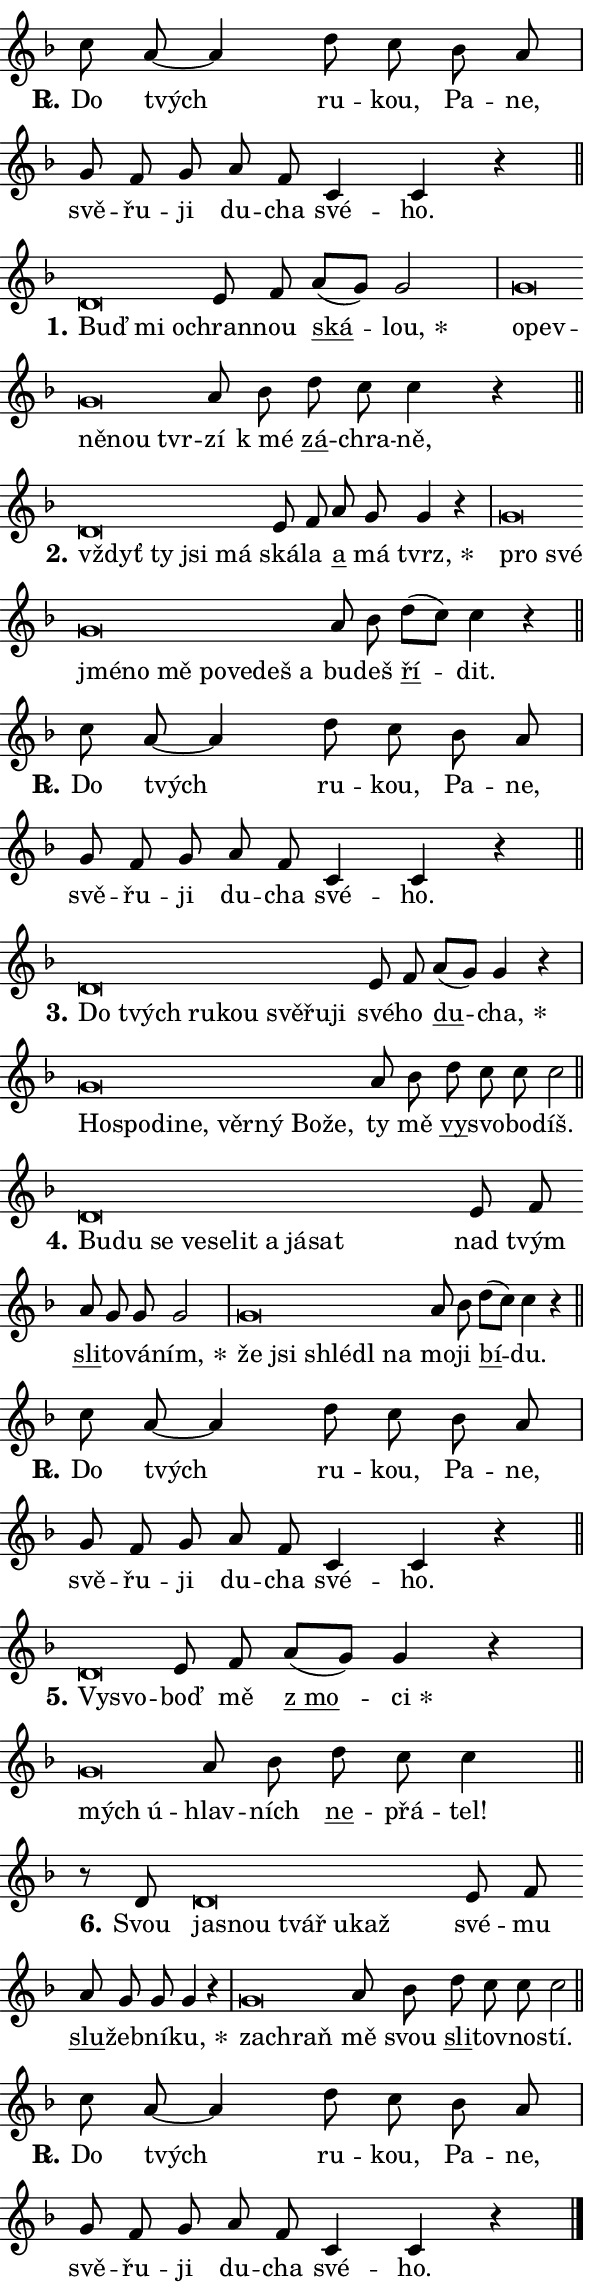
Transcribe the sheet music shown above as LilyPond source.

\version "2.24.0"
\header { tagline = "" }
\paper {
  indent = 0\cm
  top-margin = 0\cm
  right-margin = 0.13\cm % to fit lyric hyphens
  bottom-margin = 0\cm
  left-margin = 0\cm
  paper-width = 10\cm
  page-breaking = #ly:one-page-breaking
  system-system-spacing.basic-distance = #11
  score-system-spacing.basic-distance = #11
  ragged-last = ##f
}


%% Author: Thomas Morley
%% https://lists.gnu.org/archive/html/lilypond-user/2020-05/msg00002.html
#(define (line-position grob)
"Returns position of @var[grob} in current system:
   @code{'start}, if at first time-step
   @code{'end}, if at last time-step
   @code{'middle} otherwise
"
  (let* ((col (ly:item-get-column grob))
         (ln (ly:grob-object col 'left-neighbor))
         (rn (ly:grob-object col 'right-neighbor))
         (col-to-check-left (if (ly:grob? ln) ln col))
         (col-to-check-right (if (ly:grob? rn) rn col))
         (break-dir-left
           (and
             (ly:grob-property col-to-check-left 'non-musical #f)
             (ly:item-break-dir col-to-check-left)))
         (break-dir-right
           (and
             (ly:grob-property col-to-check-right 'non-musical #f)
             (ly:item-break-dir col-to-check-right))))
        (cond ((eqv? 1 break-dir-left) 'start)
              ((eqv? -1 break-dir-right) 'end)
              (else 'middle))))

#(define (tranparent-at-line-position vctor)
  (lambda (grob)
  "Relying on @code{line-position} select the relevant enry from @var{vctor}.
Used to determine transparency,"
    (case (line-position grob)
      ((end) (not (vector-ref vctor 0)))
      ((middle) (not (vector-ref vctor 1)))
      ((start) (not (vector-ref vctor 2))))))

noteHeadBreakVisibility =
#(define-music-function (break-visibility)(vector?)
"Makes @code{NoteHead}s transparent relying on @var{break-visibility}"
#{
  \override NoteHead.transparent =
    #(tranparent-at-line-position break-visibility)
#})

#(define delete-ledgers-for-transparent-note-heads
  (lambda (grob)
    "Reads whether a @code{NoteHead} is transparent.
If so this @code{NoteHead} is removed from @code{'note-heads} from
@var{grob}, which is supposed to be @code{LedgerLineSpanner}.
As a result ledgers are not printed for this @code{NoteHead}"
    (let* ((nhds-array (ly:grob-object grob 'note-heads))
           (nhds-list
             (if (ly:grob-array? nhds-array)
                 (ly:grob-array->list nhds-array)
                 '()))
           ;; Relies on the transparent-property being done before
           ;; Staff.LedgerLineSpanner.after-line-breaking is executed.
           ;; This is fragile ...
           (to-keep
             (remove
               (lambda (nhd)
                 (ly:grob-property nhd 'transparent #f))
               nhds-list)))
      ;; TODO find a better method to iterate over grob-arrays, similiar
      ;; to filter/remove etc for lists
      ;; For now rebuilt from scratch
      (set! (ly:grob-object grob 'note-heads)  '())
      (for-each
        (lambda (nhd)
          (ly:pointer-group-interface::add-grob grob 'note-heads nhd))
        to-keep))))

squashNotes = {
  \override NoteHead.X-extent = #'(-0.2 . 0.2)
  \override NoteHead.Y-extent = #'(-0.75 . 0)
  \override NoteHead.stencil =
    #(lambda (grob)
       (let ((pos (ly:grob-property grob 'staff-position)))
         (begin
           (if (< pos -7) (display "ERROR: Lower brevis then expected\n") (display ""))
           (if (<= pos -6) ly:text-interface::print ly:note-head::print))))
}
unSquashNotes = {
  \revert NoteHead.X-extent
  \revert NoteHead.Y-extent
  \revert NoteHead.stencil
}

hideNotes = \noteHeadBreakVisibility #begin-of-line-visible
unHideNotes = \noteHeadBreakVisibility #all-visible

% work-around for resetting accidentals
% https://lilypond.org/doc/v2.23/Documentation/notation/displaying-rhythms#unmetered-music
cadenzaMeasure = {
  \cadenzaOff
  \partial 1024 s1024
  \cadenzaOn
}

#(define-markup-command (accent layout props text) (markup?)
  "Underline accented syllable"
  (interpret-markup layout props
    #{\markup \override #'(offset . 4.3) \underline { #text }#}))

responsum = \markup \concat {
  "R" \hspace #-1.05 \path #0.1 #'((moveto 0 0.07) (lineto 0.9 0.8)) \hspace #0.05 "."
}

spaceSize = #0.6828661417322834 % exact space size for TeX Gyre Schola

\layout {
  \context {
    \Staff
    \remove "Time_signature_engraver"
    \override LedgerLineSpanner.after-line-breaking = #delete-ledgers-for-transparent-note-heads
  }
  \context {
    \Lyrics {
      \override LyricSpace.minimum-distance = \spaceSize
      \override LyricText.font-name = #"TeX Gyre Schola"
      \override LyricText.font-size = 1
      \override StanzaNumber.font-name = #"TeX Gyre Schola Bold"
      \override StanzaNumber.font-size = 1
    }
  }
  \context {
    \Score 
    \override NoteHead.text =
      #(lambda (grob) 
        (let ((pos (ly:grob-property grob 'staff-position)))
          #{\markup {
            \combine
              \halign #-0.55 \raise #(if (= pos -6) 0 0.5) \override #'(thickness . 2) \draw-line #'(3.2 . 0)
              \musicglyph "noteheads.sM1"
          }#}))
  }
}

% magnetic-lyrics.ily
%
%   written by
%     Jean Abou Samra <jean@abou-samra.fr>
%     Werner Lemberg <wl@gnu.org>
%
%   adapted by
%     Jiri Hon <jiri.hon@gmail.com>
%
% Version 2022-Apr-15

% https://www.mail-archive.com/lilypond-user@gnu.org/msg149350.html

#(define (Left_hyphen_pointer_engraver context)
   "Collect syllable-hyphen-syllable occurrences in lyrics and store
them in properties.  This engraver only looks to the left.  For
example, if the lyrics input is @code{foo -- bar}, it does the
following.

@itemize @bullet
@item
Set the @code{text} property of the @code{LyricHyphen} grob between
@q{foo} and @q{bar} to @code{foo}.

@item
Set the @code{left-hyphen} property of the @code{LyricText} grob with
text @q{foo} to the @code{LyricHyphen} grob between @q{foo} and
@q{bar}.
@end itemize

Use this auxiliary engraver in combination with the
@code{lyric-@/text::@/apply-@/magnetic-@/offset!} hook."
   (let ((hyphen #f)
         (text #f))
     (make-engraver
      (acknowledgers
       ((lyric-syllable-interface engraver grob source-engraver)
        (set! text grob)))
      (end-acknowledgers
       ((lyric-hyphen-interface engraver grob source-engraver)
        ;(when (not (grob::has-interface grob 'lyric-space-interface))
          (set! hyphen grob)));)
      ((stop-translation-timestep engraver)
       (when (and text hyphen)
         (ly:grob-set-object! text 'left-hyphen hyphen))
       (set! text #f)
       (set! hyphen #f)))))

#(define (lyric-text::apply-magnetic-offset! grob)
   "If the space between two syllables is less than the value in
property @code{LyricText@/.details@/.squash-threshold}, move the right
syllable to the left so that it gets concatenated with the left
syllable.

Use this function as a hook for
@code{LyricText@/.after-@/line-@/breaking} if the
@code{Left_@/hyphen_@/pointer_@/engraver} is active."
   (let ((hyphen (ly:grob-object grob 'left-hyphen #f)))
     (when hyphen
       (let ((left-text (ly:spanner-bound hyphen LEFT)))
         (when (grob::has-interface left-text 'lyric-syllable-interface)
           (let* ((common (ly:grob-common-refpoint grob left-text X))
                  (this-x-ext (ly:grob-extent grob common X))
                  (left-x-ext
                   (begin
                     ;; Trigger magnetism for left-text.
                     (ly:grob-property left-text 'after-line-breaking)
                     (ly:grob-extent left-text common X)))
                  ;; `delta` is the gap width between two syllables.
                  (delta (- (interval-start this-x-ext)
                            (interval-end left-x-ext)))
                  (details (ly:grob-property grob 'details))
                  (threshold (assoc-get 'squash-threshold details 0.2)))
             (when (< delta threshold)
               (let* (;; We have to manipulate the input text so that
                      ;; ligatures crossing syllable boundaries are not
                      ;; disabled.  For languages based on the Latin
                      ;; script this is essentially a beautification.
                      ;; However, for non-Western scripts it can be a
                      ;; necessity.
                      (lt (ly:grob-property left-text 'text))
                      (rt (ly:grob-property grob 'text))
                      (is-space (grob::has-interface hyphen 'lyric-space-interface))
                      (space (if is-space " " ""))
                      (extra-delta (if is-space spaceSize 0))
                      ;; Append new syllable.
                      (ltrt-space (if (and (string? lt) (string? rt))
                                (string-append lt space rt)
                                (make-concat-markup (list lt space rt))))
                      ;; Right-align `ltrt` to the right side.
                      (ltrt-space-markup (grob-interpret-markup
                               grob
                               (make-translate-markup
                                (cons (interval-length this-x-ext) 0)
                                (make-right-align-markup ltrt-space)))))
                 (begin
                   ;; Don't print `left-text`.
                   (ly:grob-set-property! left-text 'stencil #f)
                   ;; Set text and stencil (which holds all collected
                   ;; syllables so far) and shift it to the left.
                   (ly:grob-set-property! grob 'text ltrt-space)
                   (ly:grob-set-property! grob 'stencil ltrt-space-markup)
                   (ly:grob-translate-axis! grob (- (- delta extra-delta)) X))))))))))


#(define (lyric-hyphen::displace-bounds-first grob)
   ;; Make very sure this callback isn't triggered too early.
   (let ((left (ly:spanner-bound grob LEFT))
         (right (ly:spanner-bound grob RIGHT)))
     (ly:grob-property left 'after-line-breaking)
     (ly:grob-property right 'after-line-breaking)
     (ly:lyric-hyphen::print grob)))

squashThreshold = #0.4

\layout {
  \context {
    \Lyrics
    \consists #Left_hyphen_pointer_engraver
    \override LyricText.after-line-breaking =
      #lyric-text::apply-magnetic-offset!
    \override LyricHyphen.stencil = #lyric-hyphen::displace-bounds-first
    \override LyricText.details.squash-threshold = \squashThreshold
    \override LyricHyphen.minimum-distance = 0
    \override LyricHyphen.minimum-length = \squashThreshold
  }
}

squashText = \override LyricText.details.squash-threshold = 9999
unSquashText = \override LyricText.details.squash-threshold = \squashThreshold

leftText = \override LyricText.self-alignment-X = #LEFT
unLeftText = \revert LyricText.self-alignment-X

starOffset = #(lambda (grob) 
                (let ((x_offset (ly:self-alignment-interface::aligned-on-x-parent grob)))
                  (if (= x_offset 0) 0 (+ x_offset 1.2))))

star = #(define-music-function (syllable)(string?)
"Append star separator at the end of a syllable"
#{
  \once \override LyricText.X-offset = #starOffset
  \lyricmode { \markup {
    #syllable
    \override #'((font-name . "TeX Gyre Schola Bold")) \hspace #0.2 \lower #0.65 \larger "*"
  } }
#})

starAccent = #(define-music-function (syllable)(string?)
"Append star separator at the end of a syllable and make accent"
#{
  \once \override LyricText.X-offset = #starOffset
  \lyricmode { \markup {
    \accent #syllable
    \override #'((font-name . "TeX Gyre Schola Bold")) \hspace #0.2 \lower #0.65 \larger "*"
  } }
#})

breath = #(define-music-function (syllable)(string?)
"Append breathing indicator at the end of a syllable"
#{
  \lyricmode { \markup { #syllable "+" } }
#})

optionalBreath = #(define-music-function (syllable)(string?)
"Append optional breathing indicator at the end of a syllable"
#{
  \lyricmode { \markup { #syllable "(+)" } }
#})


\score {
    <<
        \new Voice = "melody" { \cadenzaOn \key f \major \relative { c''8 a~ a4 d8 c bes a \cadenzaMeasure \bar "|" g f g a f c4 c r \cadenzaMeasure \bar "||" \break } }
        \new Lyrics \lyricsto "melody" { \lyricmode { \set stanza = \responsum
Do tvých ru -- kou, Pa -- ne, svě -- řu -- ji du -- cha své -- ho. } }
    >>
    \layout {}
}

\score {
    <<
        \new Voice = "melody" { \cadenzaOn \key f \major \relative { \squashNotes d'\breve*1/16 \hideNotes \breve*1/16 \breve*1/16 \bar "" \unHideNotes \unSquashNotes e8 f \bar "" a[( g)] g2 \cadenzaMeasure \bar "|" \squashNotes g\breve*1/16 \hideNotes \breve*1/16 \bar "" \breve*1/16 \bar "" \breve*1/16 \breve*1/16 \bar "" \unHideNotes \unSquashNotes a8 bes \bar "" d c c4 r \cadenzaMeasure \bar "||" \break } }
        \new Lyrics \lyricsto "melody" { \lyricmode { \set stanza = "1."
\leftText Buď \squashText mi o -- \unLeftText \unSquashText chran -- nou \markup \accent ská -- \star lou, \leftText o -- \squashText pev -- ně -- nou tvr -- \unLeftText \unSquashText zí "k mé" \markup \accent zá -- chra -- ně, } }
    >>
    \layout {}
}

\score {
    <<
        \new Voice = "melody" { \cadenzaOn \key f \major \relative { \squashNotes d'\breve*1/16 \hideNotes \breve*1/16 \bar "" \breve*1/16 \breve*1/16 \bar "" \unHideNotes \unSquashNotes e8 f \bar "" a g g4 r \cadenzaMeasure \bar "|" \squashNotes g\breve*1/16 \hideNotes \breve*1/16 \bar "" \breve*1/16 \bar "" \breve*1/16 \bar "" \breve*1/16 \bar "" \breve*1/16 \bar "" \breve*1/16 \bar "" \breve*1/16 \breve*1/16 \bar "" \unHideNotes \unSquashNotes a8 bes \bar "" d[( c)] c4 r \cadenzaMeasure \bar "||" \break } }
        \new Lyrics \lyricsto "melody" { \lyricmode { \set stanza = "2."
\leftText vždyť \squashText ty jsi má \unLeftText \unSquashText ská -- la \markup \accent a má \star tvrz, \leftText pro \squashText své jmé -- no mě po -- ve -- deš a \unLeftText \unSquashText bu -- deš \markup \accent ří -- dit. } }
    >>
    \layout {}
}

\score {
    <<
        \new Voice = "melody" { \cadenzaOn \key f \major \relative { c''8 a~ a4 d8 c bes a \cadenzaMeasure \bar "|" g f g a f c4 c r \cadenzaMeasure \bar "||" \break } }
        \new Lyrics \lyricsto "melody" { \lyricmode { \set stanza = \responsum
Do tvých ru -- kou, Pa -- ne, svě -- řu -- ji du -- cha své -- ho. } }
    >>
    \layout {}
}

\score {
    <<
        \new Voice = "melody" { \cadenzaOn \key f \major \relative { \squashNotes d'\breve*1/16 \hideNotes \breve*1/16 \bar "" \breve*1/16 \bar "" \breve*1/16 \bar "" \breve*1/16 \bar "" \breve*1/16 \breve*1/16 \bar "" \unHideNotes \unSquashNotes e8 f \bar "" a[( g)] g4 r \cadenzaMeasure \bar "|" \squashNotes g\breve*1/16 \hideNotes \breve*1/16 \bar "" \breve*1/16 \bar "" \breve*1/16 \bar "" \breve*1/16 \bar "" \breve*1/16 \bar "" \breve*1/16 \breve*1/16 \bar "" \unHideNotes \unSquashNotes a8 bes \bar "" d c c c2 \cadenzaMeasure \bar "||" \break } }
        \new Lyrics \lyricsto "melody" { \lyricmode { \set stanza = "3."
\leftText Do \squashText tvých ru -- kou svě -- řu -- ji \unLeftText \unSquashText své -- ho \markup \accent du -- \star cha, \leftText Ho -- \squashText spo -- di -- ne, věr -- ný Bo -- že, \unLeftText \unSquashText ty mě \markup \accent vy -- svo -- bo -- díš. } }
    >>
    \layout {}
}

\score {
    <<
        \new Voice = "melody" { \cadenzaOn \key f \major \relative { \squashNotes d'\breve*1/16 \hideNotes \breve*1/16 \bar "" \breve*1/16 \bar "" \breve*1/16 \bar "" \breve*1/16 \bar "" \breve*1/16 \bar "" \breve*1/16 \bar "" \breve*1/16 \breve*1/16 \bar "" \unHideNotes \unSquashNotes e8 f \bar "" a g g g2 \cadenzaMeasure \bar "|" \squashNotes g\breve*1/16 \hideNotes \breve*1/16 \bar "" \breve*1/16 \bar "" \breve*1/16 \breve*1/16 \bar "" \unHideNotes \unSquashNotes a8 bes \bar "" d[( c)] c4 r \cadenzaMeasure \bar "||" \break } }
        \new Lyrics \lyricsto "melody" { \lyricmode { \set stanza = "4."
\leftText Bu -- \squashText du se ve -- se -- lit a já -- sat \unLeftText \unSquashText nad tvým \markup \accent sli -- to -- vá -- \star ním, \leftText že \squashText jsi shlé -- dl na \unLeftText \unSquashText mo -- ji \markup \accent bí -- du. } }
    >>
    \layout {}
}

\score {
    <<
        \new Voice = "melody" { \cadenzaOn \key f \major \relative { c''8 a~ a4 d8 c bes a \cadenzaMeasure \bar "|" g f g a f c4 c r \cadenzaMeasure \bar "||" \break } }
        \new Lyrics \lyricsto "melody" { \lyricmode { \set stanza = \responsum
Do tvých ru -- kou, Pa -- ne, svě -- řu -- ji du -- cha své -- ho. } }
    >>
    \layout {}
}

\score {
    <<
        \new Voice = "melody" { \cadenzaOn \key f \major \relative { \squashNotes d'\breve*1/16 \hideNotes \breve*1/16 \bar "" \unHideNotes \unSquashNotes e8 f \bar "" a[( g)] g4 r \cadenzaMeasure \bar "|" \squashNotes g\breve*1/16 \hideNotes \breve*1/16 \bar "" \unHideNotes \unSquashNotes a8 bes \bar "" d c c4 \cadenzaMeasure \bar "||" \break } }
        \new Lyrics \lyricsto "melody" { \lyricmode { \set stanza = "5."
\leftText Vy -- \squashText svo -- \unLeftText \unSquashText boď mě \markup \accent "z mo" -- \star ci \leftText mých \squashText ú -- \unLeftText \unSquashText hlav -- ních \markup \accent ne -- přá -- tel! } }
    >>
    \layout {}
}

\score {
    <<
        \new Voice = "melody" { \cadenzaOn \key f \major \relative { r8 d'8 \squashNotes d\breve*1/16 \hideNotes \breve*1/16 \bar "" \breve*1/16 \bar "" \breve*1/16 \breve*1/16 \bar "" \unHideNotes \unSquashNotes e8 f \bar "" a g g g4 r \cadenzaMeasure \bar "|" \squashNotes g\breve*1/16 \hideNotes \breve*1/16 \bar "" \unHideNotes \unSquashNotes a8 bes \bar "" d c c c2 \cadenzaMeasure \bar "||" \break } }
        \new Lyrics \lyricsto "melody" { \lyricmode { \set stanza = "6."
Svou \leftText ja -- \squashText snou tvář u -- kaž \unLeftText \unSquashText své -- mu \markup \accent slu -- žeb -- ní -- \star ku, \leftText za -- \squashText chraň \unLeftText \unSquashText mě svou \markup \accent sli -- tov -- no -- stí. } }
    >>
    \layout {}
}

\score {
    <<
        \new Voice = "melody" { \cadenzaOn \key f \major \relative { c''8 a~ a4 d8 c bes a \cadenzaMeasure \bar "|" g f g a f c4 c r \cadenzaMeasure \bar "||" \break } \bar "|." }
        \new Lyrics \lyricsto "melody" { \lyricmode { \set stanza = \responsum
Do tvých ru -- kou, Pa -- ne, svě -- řu -- ji du -- cha své -- ho. } }
    >>
    \layout {}
}
